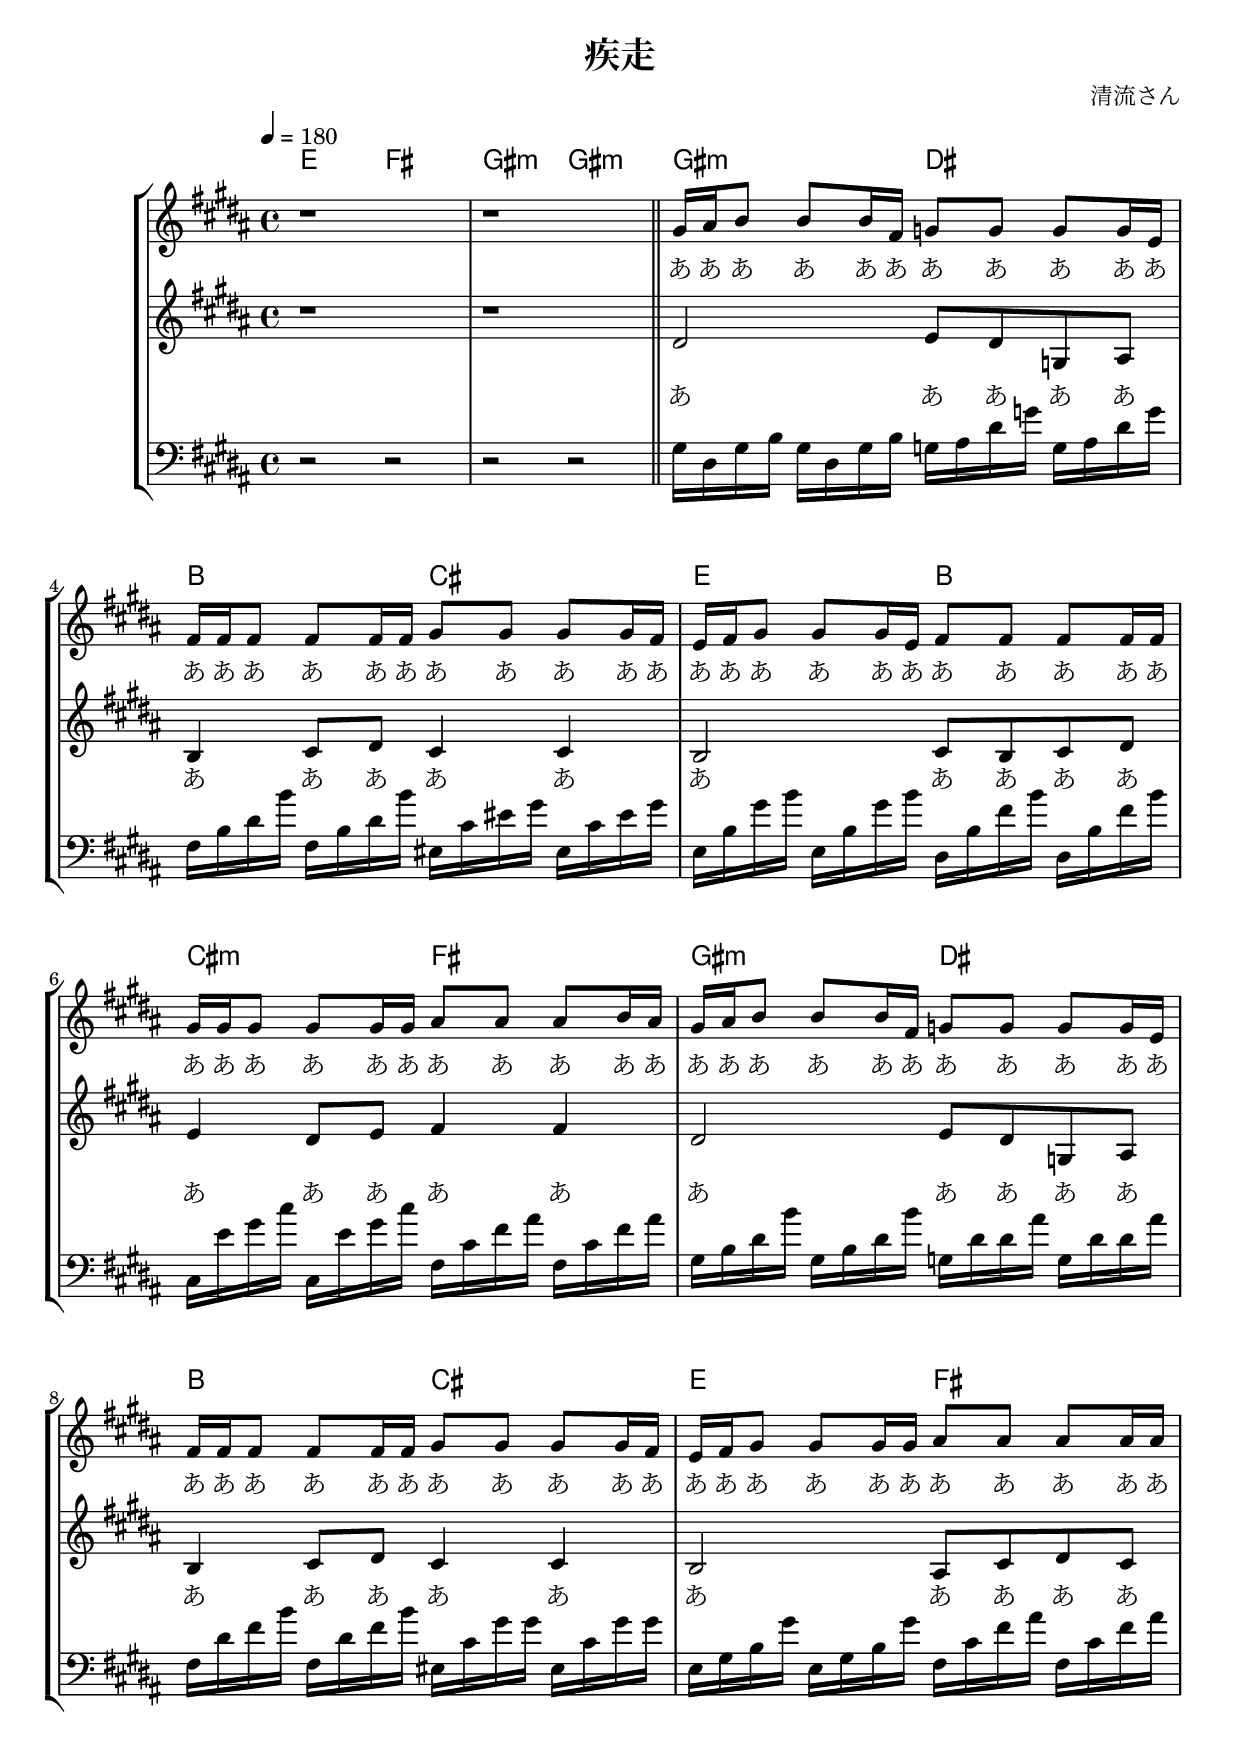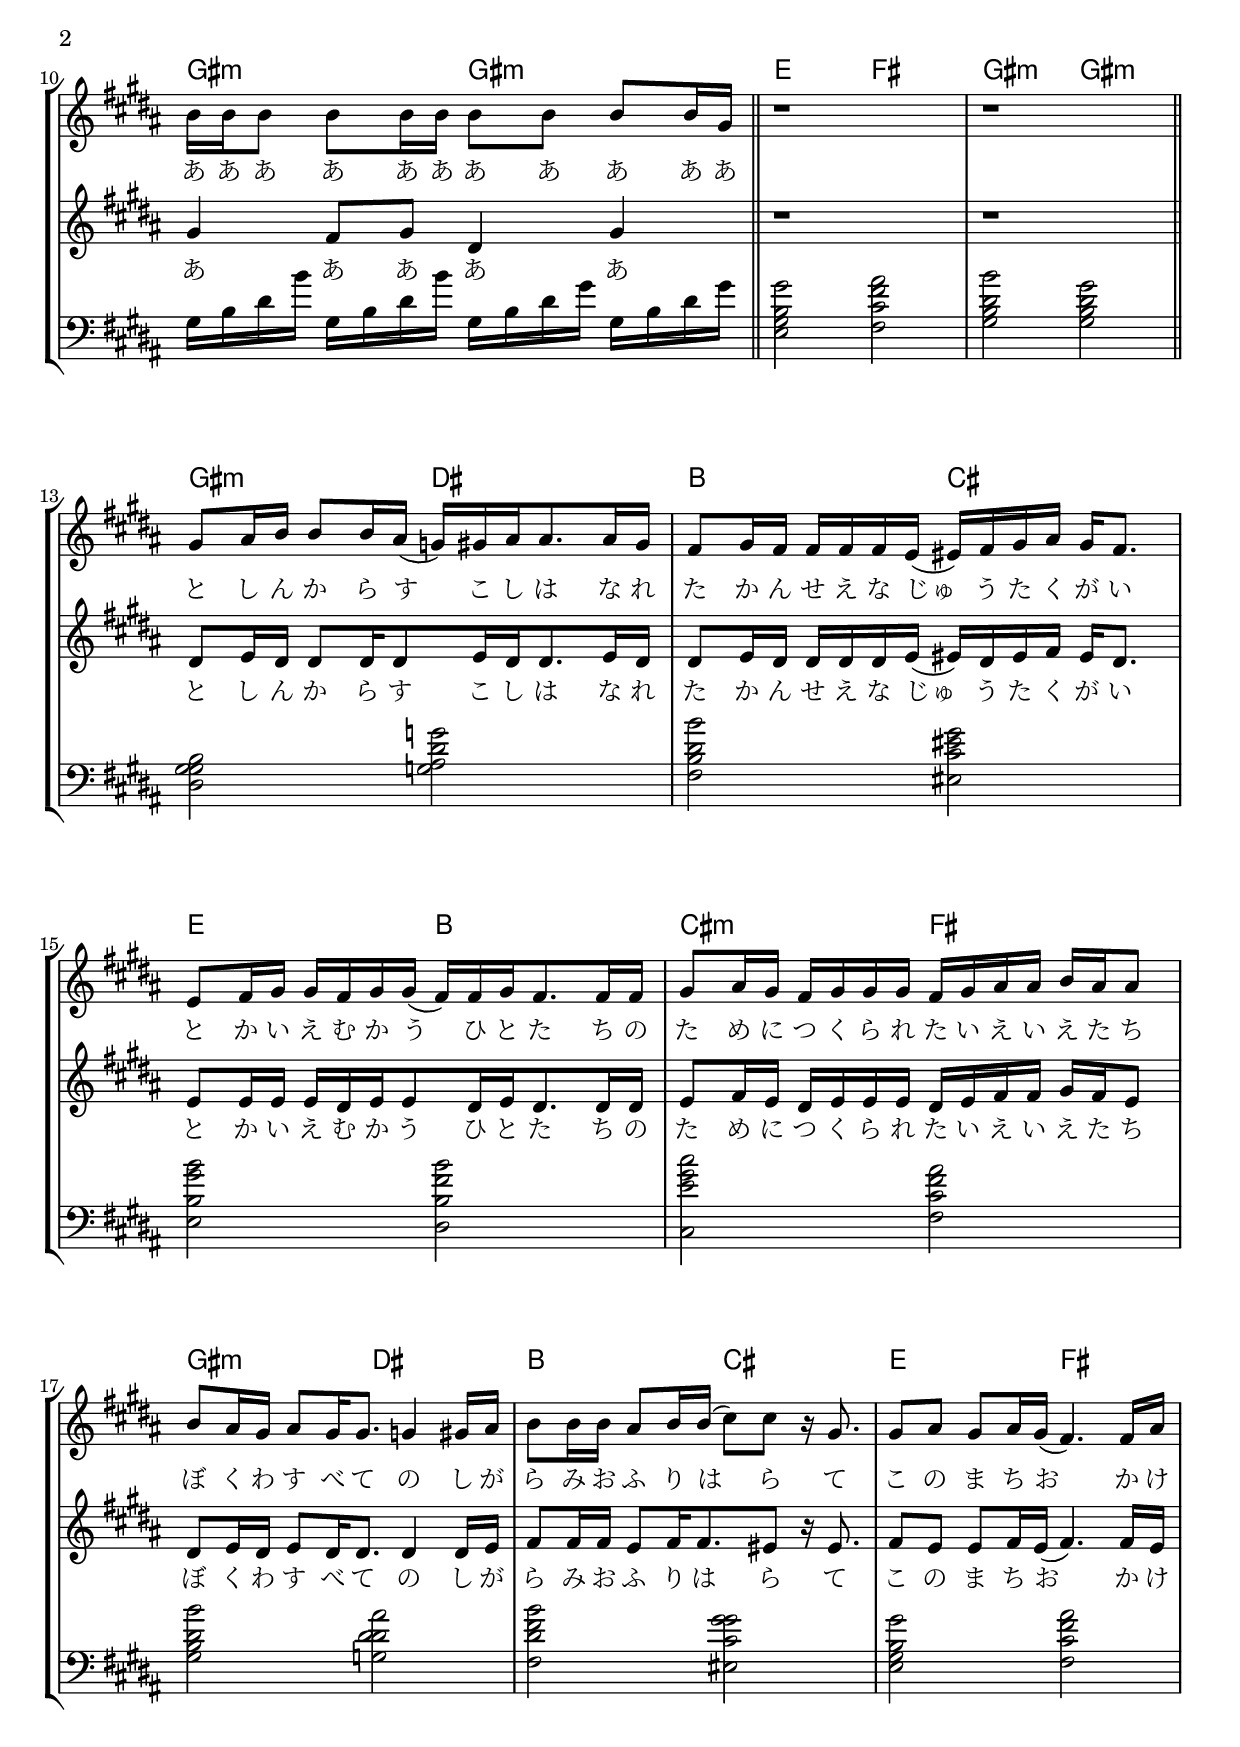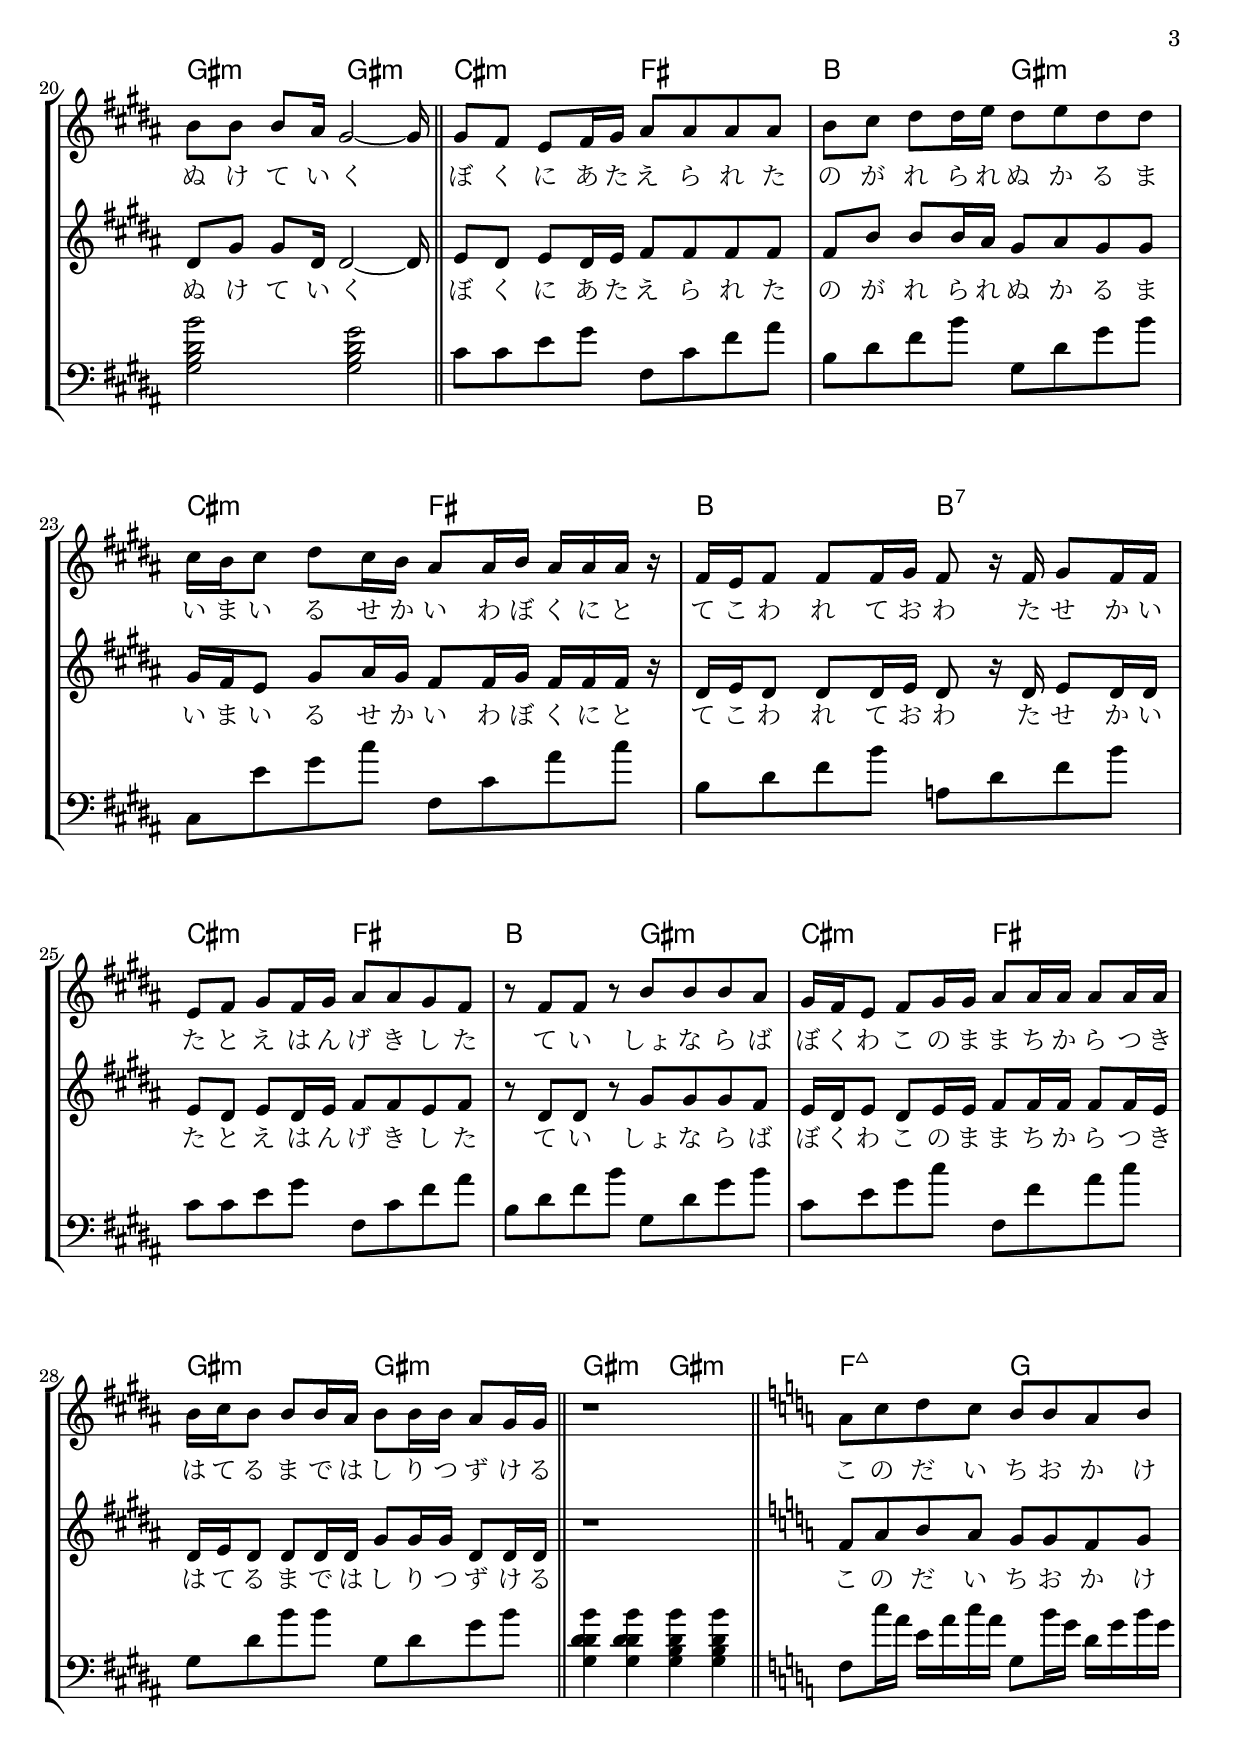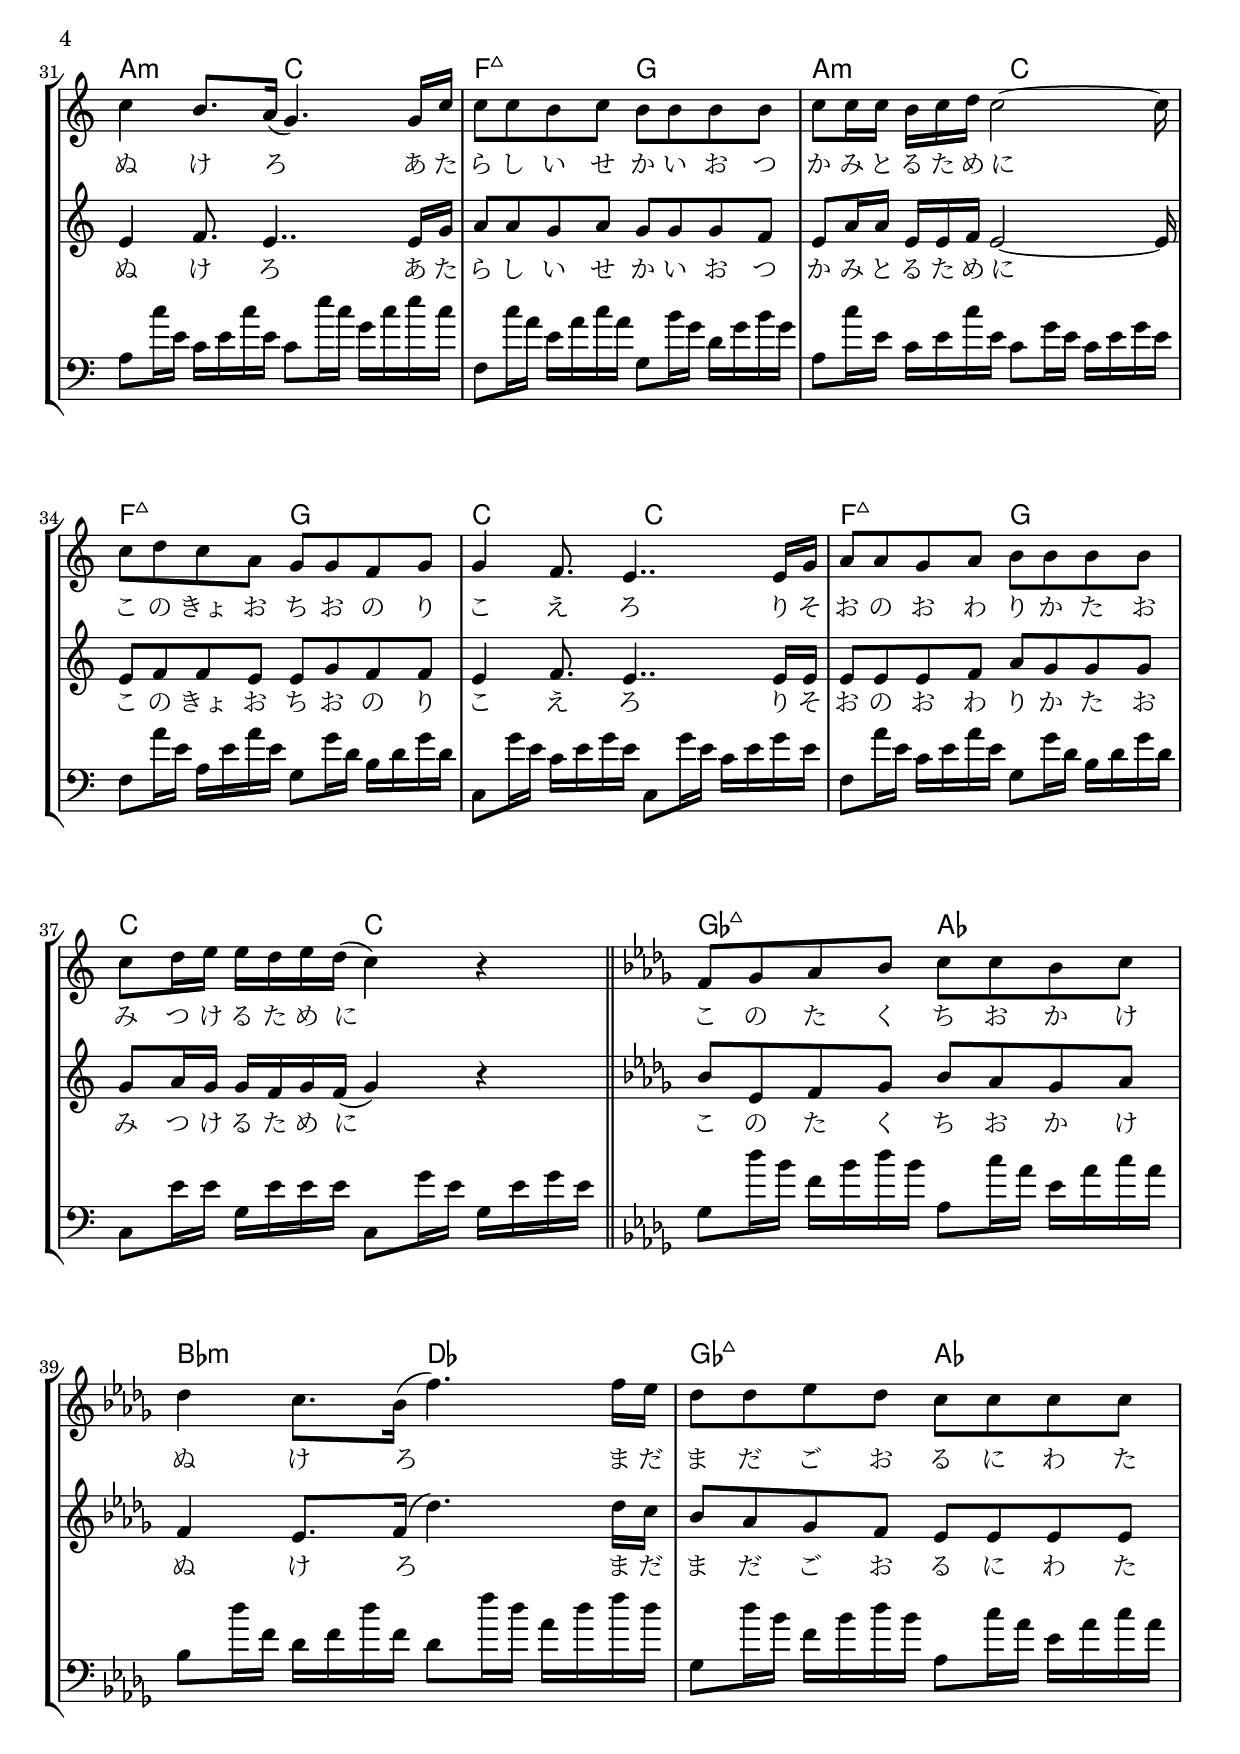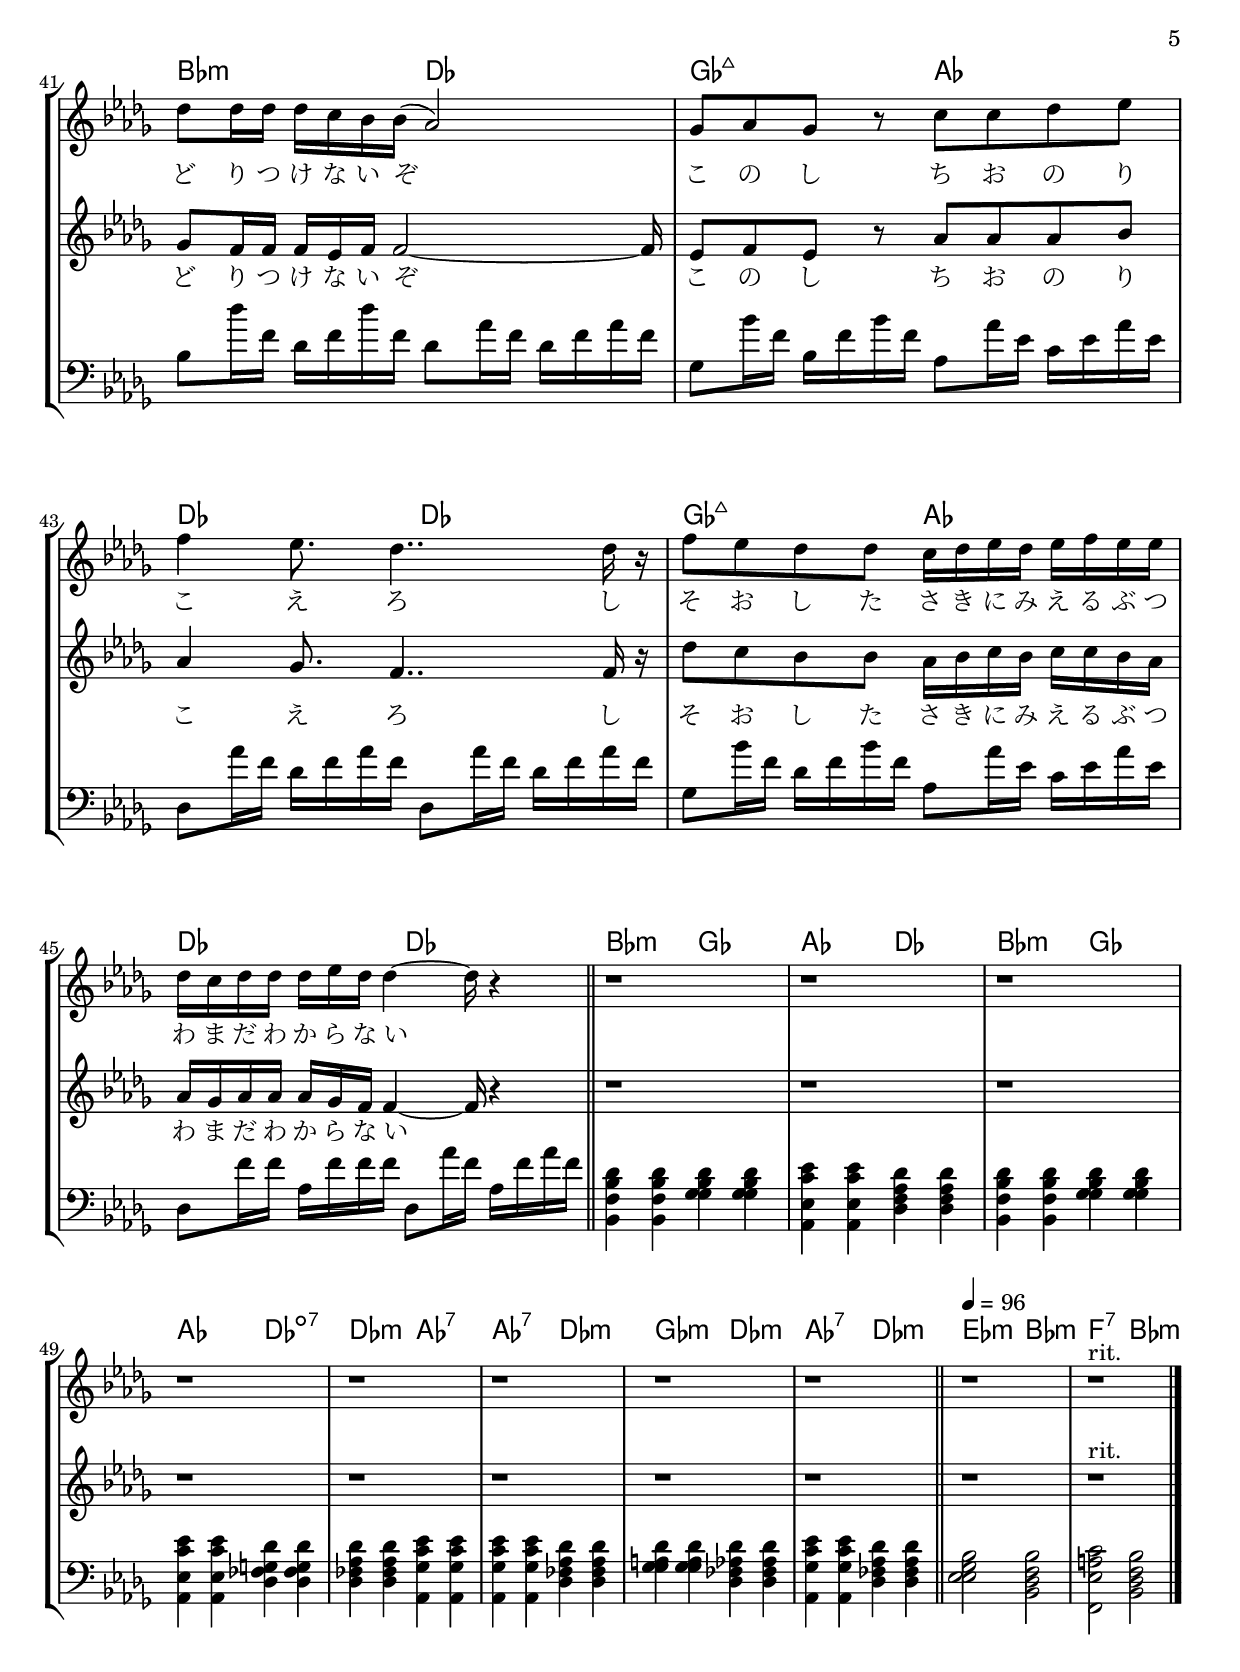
\version "2.12.1"

\header {
	title = \markup {疾走}
	composer = \markup \center-column {清流さん}
}

harmony = \chordmode {
	e2 fis gis:m gis:m 

	gis:m dis b cis e b cis:m fis gis:m dis b cis e fis gis:m gis:m 

	e fis gis:m gis:m 

	gis:m dis b cis e b cis:m fis gis:m dis b cis e fis gis:m gis:m 

	cis:m fis b gis:m cis:m fis b b:7 cis:m fis b gis:m cis:m fis gis:m gis:m 

	gis:m gis:m 

	f:maj7 g a:m c f:maj7 g a:m c f:maj7 g c c f:maj7 g c c 

	ges:maj7 as bes:m des ges:maj7 as bes:m des ges:maj7 as des des ges:maj7 as des des 

	bes:m ges as des bes:m ges as des:dim7 des:m as:7 as:7 des:m ges:m des:m as:7 des:m 

	es:m bes:m f:7 bes:m 
}

melody = {
	\key b \major
	\tempo 4 = 180
	r1 | r1   
	\set Staff.midiInstrument = #"Guitar harmonics"
	gis'16  ais'16  b'8  b'8  b'16  fis'16  g'8  g'8  g'8  g'16  e'16 
	fis'16  fis'16  fis'8  fis'8  fis'16  fis'16  gis'8  gis'8  gis'8  gis'16  fis'16 
	e'16  fis'16  gis'8  gis'8  gis'16  e'16  fis'8  fis'8  fis'8  fis'16  fis'16 
	gis'16  gis'16  gis'8  gis'8  gis'16  gis'16  ais'8  ais'8  ais'8  b'16  ais'16 
	gis'16  ais'16  b'8  b'8  b'16  fis'16  g'8  g'8  g'8  g'16  e'16 
	fis'16  fis'16  fis'8  fis'8  fis'16  fis'16  gis'8  gis'8  gis'8  gis'16  fis'16 
	e'16  fis'16  gis'8  gis'8  gis'16  gis'16  ais'8  ais'8  ais'8  ais'16  ais'16 
	b'16  b'16  b'8  b'8  b'16  b'16  b'8  b'8  b'8  b'16  gis'16
	r1 | r1   
	\set Staff.midiInstrument = #"mmi0.42"
	gis'8  ais'16  b'16  b'8  b'16  ais'16  (g'16)  gis'16  ais'16  ais'8.  ais'16  gis'16 
	fis'8  gis'16  fis'16  fis'16  fis'16  fis'16  e'16  (eis'16)  fis'16  gis'16  ais'16  gis'16  fis'8. 
	e'8  fis'16  gis'16  gis'16  fis'16  gis'16  gis'16  (fis'16)  fis'16  gis'16  fis'8.  fis'16  fis'16 
	gis'8  ais'16  gis'16  fis'16  gis'16  gis'16  gis'16  fis'16  gis'16  ais'16  ais'16  b'16  ais'16  ais'8 
	b'8  ais'16  gis'16  ais'8  gis'16  gis'8.  g'4  gis'16  ais'16 
	b'8  b'16  b'16  ais'8  b'16  b'16  (cis''8)  cis''8  r16  gis'8. 
	gis'8  ais'8  gis'8  ais'16  gis'16  (fis'4.)  fis'16  ais'16 
	b'8  b'8  b'8  ais'16  gis'2~gis'16
	\set Staff.midiInstrument = #"mmi0.42"
	gis'8  fis'8  e'8  fis'16  gis'16  ais'8  ais'8  ais'8  ais'8 
	b'8  cis''8  dis''8  dis''16  e''16  dis''8  e''8  dis''8  dis''8 
	cis''16  b'16  cis''8  dis''8  cis''16  b'16  ais'8  ais'16  b'16  ais'16  ais'16  ais'16  r16 
	fis'16  e'16  fis'8  fis'8  fis'16  gis'16  fis'8  r16  fis'16  gis'8  fis'16  fis'16 
	e'8  fis'8  gis'8  fis'16  gis'16  ais'8  ais'8  gis'8  fis'8 
	r8  fis'8  fis'8  r8  b'8  b'8  b'8  ais'8 
	gis'16  fis'16  e'8  fis'8  gis'16  gis'16  ais'8  ais'16  ais'16  ais'8  ais'16  ais'16 
	b'16  cis''16  b'8  b'8  b'16  ais'16  b'8  b'16  b'16  ais'8  gis'16  gis'16
	r1   
	\set Staff.midiInstrument = #"mmi0.42"
		\key c \major
 a'8  c''8  d''8  c''8  b'8  b'8  a'8  b'8 
	c''4  b'8.  a'16  (g'4.)  g'16  c''16 
	c''8  c''8  b'8  c''8  b'8  b'8  b'8  b'8 
	c''8  c''16  c''16  b'16  c''16  d''16  c''2~c''16 
	c''8  d''8  c''8  a'8  g'8  g'8  f'8  g'8 
	g'4  f'8.  e'4..  e'16  g'16 
	a'8  a'8  g'8  a'8  b'8  b'8  b'8  b'8 
	c''8  d''16  e''16  e''16  d''16  e''16  d''16  (c''4)  	r4 	\set Staff.midiInstrument = #"mmi0.42"
		\key des \major
 f'8  ges'8  as'8  bes'8  c''8  c''8  bes'8  c''8 
	des''4  c''8.  bes'16  (f''4.)  f''16  es''16 
	des''8  des''8  es''8  des''8  c''8  c''8  c''8  c''8 
	des''8  des''16  des''16  des''16  c''16  bes'16  bes'16  (as'2) 
	ges'8  as'8  ges'8  r8  c''8  c''8  des''8  es''8 
	f''4  es''8.  des''4..  des''16  r16 
	f''8  es''8  des''8  des''8  c''16  des''16  es''16  des''16  es''16  f''16  es''16  es''16 
	des''16  c''16  des''16  des''16  des''16  es''16  des''16  des''4~des''16  	r4 	r1 | r1 | r1 | r1 | r1 | r1 | r1 | r1   
	\tempo 4 = 96
	r1 | r1^"rit." \bar "|."
}

words = \lyricmode {
	
	あ  あ  あ  あ  あ  あ  あ  あ  あ  あ  あ  あ  あ  あ  あ  あ  あ  あ  あ  あ  あ  あ  あ  あ  あ  あ  あ  あ  あ  あ  あ  あ  あ  あ  あ  あ  あ  あ  あ  あ  あ  あ  あ  あ  あ  あ  あ  あ  あ  あ  あ  あ  あ  あ  あ  あ  あ  あ  あ  あ  あ  あ  あ  あ  あ  あ  あ  あ  あ  あ  あ  あ  あ  あ  あ  あ  あ  あ  あ  あ  あ  あ  あ  あ  あ  あ  あ  あ  
	
	と  し  ん  か  ら  す  こ  し  は  な  れ  た  か  ん  せ  え  な  じゅ  う  た  く  が  い  と  か  い  え  む  か  う  ひ  と  た  ち  の  た  め  に  つ  く  ら  れ  た  い  え  い  え  た  ち  ぼ  く  わ  す  べ  て  の  し  が  ら  み  お  ふ  り  は  ら  て  こ  の  ま  ち  お  か  け  ぬ  け  て  い  く  
	ぼ  く  に  あ  た  え  ら  れ  た  の  が  れ  ら  れ  ぬ  か  る  ま  い  ま  い  る  せ  か  い  わ  ぼ  く  に  と  て  こ  わ  れ  て  お  わ  た  せ  か  い  た  と  え  は  ん  げ  き  し  た  て  い  しょ  な  ら  ば  ぼ  く  わ  こ  の  ま  ま  ち  か  ら  つ  き  は  て  る  ま  で  は  し  り  つ  ず  け  る  
	
	こ  の  だ  い  ち  お  か  け  ぬ  け  ろ  あ  た  ら  し  い  せ  か  い  お  つ  か  み  と  る  た  め  に  こ  の  きょ  お  ち  お  の  り  こ  え  ろ  り  そ  お  の  お  わ  り  か  た  お  み  つ  け  る  た  め  に  
	こ  の  た  く  ち  お  か  け  ぬ  け  ろ  ま  だ  ま  だ  ご  お  る  に  わ  た  ど  り  つ  け  な  い  ぞ  こ  の  し  ち  お  の  り  こ  え  ろ  し  そ  お  し  た  さ  き  に  み  え  る  ぶ  つ  わ  ま  だ  わ  か  ら  な  い  
	
	
}

secondmelody = {
	\key b \major
	\tempo 4 = 180
	r1 | r1   
	\set Staff.midiInstrument = #"Orchestra Hit"
	dis'2  e'8  dis'8  g8  ais8 
	b4  cis'8  dis'8  cis'4  cis'4 
	b2  cis'8  b8  cis'8  dis'8 
	e'4  dis'8  e'8  fis'4  fis'4 
	dis'2  e'8  dis'8  g8  ais8 
	b4  cis'8  dis'8  cis'4  cis'4 
	b2  ais8  cis'8  dis'8  cis'8 
	gis'4  fis'8  gis'8  dis'4  gis'4
	r1 | r1   
	\set Staff.midiInstrument = #"mmi0.38"
	dis'8  e'16  dis'16  dis'8  dis'16  dis'8  e'16  dis'16  dis'8.  e'16  dis'16 
	dis'8  e'16  dis'16  dis'16  dis'16  dis'16  e'16  (eis'16)  dis'16  eis'16  fis'16  eis'16  dis'8. 
	e'8  e'16  e'16  e'16  dis'16  e'16  e'8  dis'16  e'16  dis'8.  dis'16  dis'16 
	e'8  fis'16  e'16  dis'16  e'16  e'16  e'16  dis'16  e'16  fis'16  fis'16  gis'16  fis'16  e'8 
	dis'8  e'16  dis'16  e'8  dis'16  dis'8.  dis'4  dis'16  e'16 
	fis'8  fis'16  fis'16  e'8  fis'16  fis'8.  eis'8  r16  eis'8. 
	fis'8  e'8  e'8  fis'16  e'16  (fis'4.)  fis'16  e'16 
	dis'8  gis'8  gis'8  dis'16  dis'2~dis'16
	\set Staff.midiInstrument = #"mmi0.38"
	e'8  dis'8  e'8  dis'16  e'16  fis'8  fis'8  fis'8  fis'8 
	fis'8  b'8  b'8  b'16  ais'16  gis'8  ais'8  gis'8  gis'8 
	gis'16  fis'16  e'8  gis'8  ais'16  gis'16  fis'8  fis'16  gis'16  fis'16  fis'16  fis'16  r16 
	dis'16  e'16  dis'8  dis'8  dis'16  e'16  dis'8  r16  dis'16  e'8  dis'16  dis'16 
	e'8  dis'8  e'8  dis'16  e'16  fis'8  fis'8  e'8  fis'8 
	r8  dis'8  dis'8  r8  gis'8  gis'8  gis'8  fis'8 
	e'16  dis'16  e'8  dis'8  e'16  e'16  fis'8  fis'16  fis'16  fis'8  fis'16  e'16 
	dis'16  e'16  dis'8  dis'8  dis'16  dis'16  gis'8  gis'16  gis'16  dis'8  dis'16  dis'16
	r1   
	\set Staff.midiInstrument = #"mmi0.38"
		\key c \major
 f'8  a'8  b'8  a'8  g'8  g'8  f'8  g'8 
	e'4  f'8.  e'4..  e'16  g'16 
	a'8  a'8  g'8  a'8  g'8  g'8  g'8  f'8 
	e'8  a'16  a'16  e'16  e'16  f'16  e'2~e'16 
	e'8  f'8  f'8  e'8  e'8  g'8  f'8  f'8 
	e'4  f'8.  e'4..  e'16  e'16 
	e'8  e'8  e'8  f'8  a'8  g'8  g'8  g'8 
	g'8  a'16  g'16  g'16  f'16  g'16  f'16  (g'4)  	r4 	\set Staff.midiInstrument = #"mmi0.38"
		\key des \major
 bes'8  es'8  f'8  ges'8  bes'8  as'8  ges'8  as'8 
	f'4  es'8.  f'16  (des''4.)  des''16  c''16 
	bes'8  as'8  ges'8  f'8  es'8  es'8  es'8  es'8 
	ges'8  f'16  f'16  f'16  es'16  f'16  f'2~f'16 
	es'8  f'8  es'8  r8  as'8  as'8  as'8  bes'8 
	as'4  ges'8.  f'4..  f'16  r16 
	des''8  c''8  bes'8  bes'8  as'16  bes'16  c''16  bes'16  c''16  c''16  bes'16  as'16 
	as'16  ges'16  as'16  as'16  as'16  ges'16  f'16  f'4~f'16  	r4 	r1 | r1 | r1 | r1 | r1 | r1 | r1 | r1   
	\tempo 4 = 96
	r1 | r1^"rit." \bar "|."
}

secondwords = \lyricmode {
	
	あ  あ  あ  あ  あ  あ  あ  あ  あ  あ  あ  あ  あ  あ  あ  あ  あ  あ  あ  あ  あ  あ  あ  あ  あ  あ  あ  あ  あ  あ  あ  あ  あ  あ  あ  あ  あ  あ  あ  あ  
	
	と  し  ん  か  ら  す  こ  し  は  な  れ  た  か  ん  せ  え  な  じゅ  う  た  く  が  い  と  か  い  え  む  か  う  ひ  と  た  ち  の  た  め  に  つ  く  ら  れ  た  い  え  い  え  た  ち  ぼ  く  わ  す  べ  て  の  し  が  ら  み  お  ふ  り  は  ら  て  こ  の  ま  ち  お  か  け  ぬ  け  て  い  く  
	ぼ  く  に  あ  た  え  ら  れ  た  の  が  れ  ら  れ  ぬ  か  る  ま  い  ま  い  る  せ  か  い  わ  ぼ  く  に  と  て  こ  わ  れ  て  お  わ  た  せ  か  い  た  と  え  は  ん  げ  き  し  た  て  い  しょ  な  ら  ば  ぼ  く  わ  こ  の  ま  ま  ち  か  ら  つ  き  は  て  る  ま  で  は  し  り  つ  ず  け  る  
	
	こ  の  だ  い  ち  お  か  け  ぬ  け  ろ  あ  た  ら  し  い  せ  か  い  お  つ  か  み  と  る  た  め  に  こ  の  きょ  お  ち  お  の  り  こ  え  ろ  り  そ  お  の  お  わ  り  か  た  お  み  つ  け  る  た  め  に  
	こ  の  た  く  ち  お  か  け  ぬ  け  ろ  ま  だ  ま  だ  ご  お  る  に  わ  た  ど  り  つ  け  な  い  ぞ  こ  の  し  ち  お  の  り  こ  え  ろ  し  そ  お  し  た  さ  き  に  み  え  る  ぶ  つ  わ  ま  だ  わ  か  ら  な  い  
	
	
}

tempochange = {
	\tempo 4 = 180
	r1 | r1 \bar "||"
	\tempo 4 = 180
	r1 | r1 | r1 | r1 | r1 | r1 | r1 | r1 \bar "||"
	\tempo 4 = 180
	r1 | r1 \bar "||"
	\tempo 4 = 180
	r1 | r1 | r1 | r1 | r1 | r1 | r1 | r1 \bar "||"
	\tempo 4 = 180
	r1 | r1 | r1 | r1 | r1 | r1 | r1 | r1 \bar "||"
	\tempo 4 = 180
	r1 \bar "||"
	\tempo 4 = 180
	r1 | r1 | r1 | r1 | r1 | r1 | r1 | r1 \bar "||"
	\tempo 4 = 180
	r1 | r1 | r1 | r1 | r1 | r1 | r1 | r1 \bar "||"
	\tempo 4 = 180
	r1 | r1 | r1 | r1 | r1 | r1 | r1 | r1 \bar "||"
	\tempo 4 = 96
	r1 | \tempo 4 = 72 r2 \tempo 4 = 64 r2 \bar "|."
}

mainacc = {
	\clef bass
	\set Staff.midiInstrument = #"Acoustic grand"
	\key b \major
	\tempo 4 = 180
	r2
	r2
	r2
	r2
	\bar "||"

	\set Staff.midiInstrument = #"Synth Bass 2"
	gis16 dis gis b gis dis gis b
	g16 ais dis' g' g ais dis' g'
	fis16 b dis' b' fis b dis' b'
	eis16 cis' eis' gis' eis cis' eis' gis'
	e16 b gis' b' e b gis' b'
	dis16 b fis' b' dis b fis' b'
	cis16 e' gis' cis'' cis e' gis' cis''
	fis16 cis' fis' ais' fis cis' fis' ais'
	gis16 b dis' b' gis b dis' b'
	g16 dis' dis' ais' g dis' dis' ais'
	fis16 dis' fis' b' fis dis' fis' b'
	eis16 cis' gis' gis' eis cis' gis' gis'
	e16 gis b gis' e gis b gis'
	fis16 cis' fis' ais' fis cis' fis' ais'
	gis16 b dis' b' gis b dis' b'
	gis16 b dis' gis' gis b dis' gis'
	\bar "||"

	\set Staff.midiInstrument = #"Synth Bass 2"
	<e gis b gis'>2
	<fis cis' fis' ais'>2
	<gis b dis' b'>2
	<gis b dis' gis'>2
	\bar "||"

	\set Staff.midiInstrument = #"Synth Bass 2"
	<gis dis gis b>2
	<g ais dis' g'>2
	<fis b dis' b'>2
	<eis cis' eis' gis'>2
	<e b gis' b'>2
	<dis b fis' b'>2
	<cis e' gis' cis''>2
	<fis cis' fis' ais'>2
	<gis b dis' b'>2
	<g dis' dis' ais'>2
	<fis dis' fis' b'>2
	<eis cis' gis' gis'>2
	<e gis b gis'>2
	<fis cis' fis' ais'>2
	<gis b dis' b'>2
	<gis b dis' gis'>2
	\bar "||"

	\set Staff.midiInstrument = #"Electric Guitar (clean)"
	cis'8 cis'8 e'8 gis'8
	fis8 cis'8 fis'8 ais'8
	b8 dis'8 fis'8 b'8
	gis8 dis'8 gis'8 b'8
	cis8 e'8 gis'8 cis''8
	fis8 cis'8 ais'8 cis''8
	b8 dis'8 fis'8 b'8
	a8 dis'8 fis'8 b'8
	cis'8 cis'8 e'8 gis'8
	fis8 cis'8 fis'8 ais'8
	b8 dis'8 fis'8 b'8
	gis8 dis'8 gis'8 b'8
	cis'8 e'8 gis'8 cis''8
	fis8 fis'8 ais'8 cis''8
	gis8 dis'8 b'8 b'8
	gis8 dis'8 gis'8 b'8
	\bar "||"

	\set Staff.midiInstrument = #"Orchestra Hit"
	<gis dis' dis' b'>4 <gis dis' dis' b'>4
	<gis b dis' b'>4 <gis b dis' b'>4
	\bar "||"

	\set Staff.midiInstrument = #"Overdriven Guitar"
	\key c \major
	f8 c''16 a'16   e'16 a'16 c''16 a'16
	g8 b'16 g'16   d'16 g'16 b'16 g'16
	a8 c''16 e'16   c'16 e'16 c''16 e'16
	c'8 e''16 c''16   g'16 c''16 e''16 c''16
	f8 c''16 a'16   e'16 a'16 c''16 a'16
	g8 b'16 g'16   d'16 g'16 b'16 g'16
	a8 c''16 e'16   c'16 e'16 c''16 e'16
	c'8 g'16 e'16   c'16 e'16 g'16 e'16
	f8 a'16 e'16   a16 e'16 a'16 e'16
	g8 g'16 d'16   b16 d'16 g'16 d'16
	c8 g'16 e'16   c'16 e'16 g'16 e'16
	c8 g'16 e'16   c'16 e'16 g'16 e'16
	f8 a'16 e'16   c'16 e'16 a'16 e'16
	g8 g'16 d'16   b16 d'16 g'16 d'16
	c8 e'16 e'16   g16 e'16 e'16 e'16
	c8 g'16 e'16   g16 e'16 g'16 e'16
	\bar "||"

	\set Staff.midiInstrument = #"Guitar harmonics"
	\key des \major
	ges8 des''16 bes'16   f'16 bes'16 des''16 bes'16
	as8 c''16 as'16   es'16 as'16 c''16 as'16
	bes8 des''16 f'16   des'16 f'16 des''16 f'16
	des'8 f''16 des''16   as'16 des''16 f''16 des''16
	ges8 des''16 bes'16   f'16 bes'16 des''16 bes'16
	as8 c''16 as'16   es'16 as'16 c''16 as'16
	bes8 des''16 f'16   des'16 f'16 des''16 f'16
	des'8 as'16 f'16   des'16 f'16 as'16 f'16
	ges8 bes'16 f'16   bes16 f'16 bes'16 f'16
	as8 as'16 es'16   c'16 es'16 as'16 es'16
	des8 as'16 f'16   des'16 f'16 as'16 f'16
	des8 as'16 f'16   des'16 f'16 as'16 f'16
	ges8 bes'16 f'16   des'16 f'16 bes'16 f'16
	as8 as'16 es'16   c'16 es'16 as'16 es'16
	des8 f'16 f'16   as16 f'16 f'16 f'16
	des8 as'16 f'16   as16 f'16 as'16 f'16
	\bar "||"

	\set Staff.midiInstrument = #"String Ensemble 1"
	<bes, f bes des'>4 <bes, f bes des'>4
	<ges ges bes des'>4 <ges ges bes des'>4
	<as, es c' es'>4 <as, es c' es'>4
	<des f as des'>4 <des f as des'>4
	<bes, f bes des'>4 <bes, f bes des'>4
	<ges ges bes des'>4 <ges ges bes des'>4
	<as, es c' es'>4 <as, es c' es'>4
	<des fes g des'>4 <des fes g des'>4
	<des fes as des'>4 <des fes as des'>4
	<as, ges c' es'>4 <as, ges c' es'>4
	<as, ges c' es'>4 <as, ges c' es'>4
	<des fes as des'>4 <des fes as des'>4
	<ges ges a des'>4 <ges ges a des'>4
	<des fes as des'>4 <des fes as des'>4
	<as, ges c' es'>4 <as, ges c' es'>4
	<des fes as des'>4 <des fes as des'>4
	\bar "||"

	\set Staff.midiInstrument = #"String Ensemble 1"
	\tempo 4 = 96
	<es es ges bes>2
	<bes, des f bes>2
	<f, es a c'>2
	<bes, des f bes>2
	\bar "|."
}

subacc = {
	\clef bass
	\set Staff.midiInstrument = #"Acoustic grand"
	\key b \major
	\tempo 4 = 180
	r2
	r2
	r2
	r2
	\bar "||"

	\set Staff.midiInstrument = #"Lead 3 (calliope)"
	gis16 <dis gis b>16 gis8 <dis gis b>8 gis8
	g16 <ais dis' g'>16 g8 <ais dis' g'>8 g8
	fis16 <b dis' b'>16 fis8 <b dis' b'>8 fis8
	eis16 <cis' eis' gis'>16 eis8 <cis' eis' gis'>8 eis8
	e16 <b gis' b'>16 e8 <b gis' b'>8 e8
	dis16 <b fis' b'>16 dis8 <b fis' b'>8 dis8
	cis16 <e' gis' cis''>16 cis8 <e' gis' cis''>8 cis8
	fis16 <cis' fis' ais'>16 fis8 <cis' fis' ais'>8 fis8
	gis16 <b dis' b'>16 gis8 <b dis' b'>8 gis8
	g16 <dis' dis' ais'>16 g8 <dis' dis' ais'>8 g8
	fis16 <dis' fis' b'>16 fis8 <dis' fis' b'>8 fis8
	eis16 <cis' gis' gis'>16 eis8 <cis' gis' gis'>8 eis8
	e16 <gis b gis'>16 e8 <gis b gis'>8 e8
	fis16 <cis' fis' ais'>16 fis8 <cis' fis' ais'>8 fis8
	gis16 <b dis' b'>16 gis8 <b dis' b'>8 gis8
	gis16 <b dis' gis'>16 gis8 <b dis' gis'>8 gis8
	\bar "||"

	\set Staff.midiInstrument = #"Lead 3 (calliope)"
	<e gis b gis'>4 <e gis b gis'>4
	<fis cis' fis' ais'>4 <fis cis' fis' ais'>4
	<gis b dis' b'>4 <gis b dis' b'>4
	<gis b dis' gis'>4 <gis b dis' gis'>4
	\bar "||"

	\set Staff.midiInstrument = #"Lead 3 (calliope)"
	<gis dis gis b>4 <gis dis gis b>4
	<g ais dis' g'>4 <g ais dis' g'>4
	<fis b dis' b'>4 <fis b dis' b'>4
	<eis cis' eis' gis'>4 <eis cis' eis' gis'>4
	<e b gis' b'>4 <e b gis' b'>4
	<dis b fis' b'>4 <dis b fis' b'>4
	<cis e' gis' cis''>4 <cis e' gis' cis''>4
	<fis cis' fis' ais'>4 <fis cis' fis' ais'>4
	<gis b dis' b'>4 <gis b dis' b'>4
	<g dis' dis' ais'>4 <g dis' dis' ais'>4
	<fis dis' fis' b'>4 <fis dis' fis' b'>4
	<eis cis' gis' gis'>4 <eis cis' gis' gis'>4
	<e gis b gis'>4 <e gis b gis'>4
	<fis cis' fis' ais'>4 <fis cis' fis' ais'>4
	<gis b dis' b'>4 <gis b dis' b'>4
	<gis b dis' gis'>4 <gis b dis' gis'>4
	\bar "||"

	\set Staff.midiInstrument = #"Lead 3 (calliope)"
	cis'16 cis' e' gis' gis' e' cis' cis'
	fis16 cis' fis' ais' ais' fis' cis' fis
	b16 dis' fis' b' b' fis' dis' b
	gis16 dis' gis' b' b' gis' dis' gis
	cis16 e' gis' cis'' cis'' gis' e' cis
	fis16 cis' ais' cis'' cis'' ais' cis' fis
	b16 dis' fis' b' b' fis' dis' b
	a16 dis' fis' b' b' fis' dis' a
	cis'16 cis' e' gis' gis' e' cis' cis'
	fis16 cis' fis' ais' ais' fis' cis' fis
	b16 dis' fis' b' b' fis' dis' b
	gis16 dis' gis' b' b' gis' dis' gis
	cis'16 e' gis' cis'' cis'' gis' e' cis'
	fis16 fis' ais' cis'' cis'' ais' fis' fis
	gis16 dis' b' b' b' b' dis' gis
	gis16 dis' gis' b' b' gis' dis' gis
	\bar "||"

	\set Staff.midiInstrument = #"Lead 3 (calliope)"
	<gis dis' dis' b'>4 <gis dis' dis' b'>4
	<gis b dis' b'>4 <gis b dis' b'>4
	\bar "||"

	\set Staff.midiInstrument = #"Lead 3 (calliope)"
	\key c \major
	f16 <e' a' c''>16 f8 <e' a' c''>8 f8
	g16 <d' g' b'>16 g8 <d' g' b'>8 g8
	a16 <c' e' c''>16 a8 <c' e' c''>8 a8
	c'16 <g' c'' e''>16 c'8 <g' c'' e''>8 c'8
	f16 <e' a' c''>16 f8 <e' a' c''>8 f8
	g16 <d' g' b'>16 g8 <d' g' b'>8 g8
	a16 <c' e' c''>16 a8 <c' e' c''>8 a8
	c'16 <c' e' g'>16 c'8 <c' e' g'>8 c'8
	f16 <a e' a'>16 f8 <a e' a'>8 f8
	g16 <b d' g'>16 g8 <b d' g'>8 g8
	c16 <c' e' g'>16 c8 <c' e' g'>8 c8
	c16 <c' e' g'>16 c8 <c' e' g'>8 c8
	f16 <c' e' a'>16 f8 <c' e' a'>8 f8
	g16 <b d' g'>16 g8 <b d' g'>8 g8
	c16 <g e' e'>16 c8 <g e' e'>8 c8
	c16 <g e' g'>16 c8 <g e' g'>8 c8
	\bar "||"

	\set Staff.midiInstrument = #"Lead 3 (calliope)"
	\key des \major
	ges16 <f' bes' des''>16 ges8 <f' bes' des''>8 ges8
	as16 <es' as' c''>16 as8 <es' as' c''>8 as8
	bes16 <des' f' des''>16 bes8 <des' f' des''>8 bes8
	des'16 <as' des'' f''>16 des'8 <as' des'' f''>8 des'8
	ges16 <f' bes' des''>16 ges8 <f' bes' des''>8 ges8
	as16 <es' as' c''>16 as8 <es' as' c''>8 as8
	bes16 <des' f' des''>16 bes8 <des' f' des''>8 bes8
	des'16 <des' f' as'>16 des'8 <des' f' as'>8 des'8
	ges16 <bes f' bes'>16 ges8 <bes f' bes'>8 ges8
	as16 <c' es' as'>16 as8 <c' es' as'>8 as8
	des16 <des' f' as'>16 des8 <des' f' as'>8 des8
	des16 <des' f' as'>16 des8 <des' f' as'>8 des8
	ges16 <des' f' bes'>16 ges8 <des' f' bes'>8 ges8
	as16 <c' es' as'>16 as8 <c' es' as'>8 as8
	des16 <as f' f'>16 des8 <as f' f'>8 des8
	des16 <as f' as'>16 des8 <as f' as'>8 des8
	\bar "||"

	\set Staff.midiInstrument = #"Lead 3 (calliope)"
	bes,16 <f bes des'>16 bes,8 <f bes des'>8 bes,8
	ges16 <ges bes des'>16 ges8 <ges bes des'>8 ges8
	as,16 <es c' es'>16 as,8 <es c' es'>8 as,8
	des16 <f as des'>16 des8 <f as des'>8 des8
	bes,16 <f bes des'>16 bes,8 <f bes des'>8 bes,8
	ges16 <ges bes des'>16 ges8 <ges bes des'>8 ges8
	as,16 <es c' es'>16 as,8 <es c' es'>8 as,8
	des16 <fes g des'>16 des8 <fes g des'>8 des8
	des16 <fes as des'>16 des8 <fes as des'>8 des8
	as,16 <ges c' es'>16 as,8 <ges c' es'>8 as,8
	as,16 <ges c' es'>16 as,8 <ges c' es'>8 as,8
	des16 <fes as des'>16 des8 <fes as des'>8 des8
	ges16 <ges a des'>16 ges8 <ges a des'>8 ges8
	des16 <fes as des'>16 des8 <fes as des'>8 des8
	as,16 <ges c' es'>16 as,8 <ges c' es'>8 as,8
	des16 <fes as des'>16 des8 <fes as des'>8 des8
	\bar "||"

	\set Staff.midiInstrument = #"Pad 2 (warm)"
	\tempo 4 = 96
	<es es ges bes>2
	<bes, des f bes>2
	<f, es a c'>2
	<bes, des f bes>2
	\bar "|."
}

percA = {
	\drummode {
	r1  |hh4 hh4 hh2  \bar "||"
	r1  |hh4 hh4 hh4 hh4  |r1  |hh4 hh4 hh4 hh4  |r1  |hh4 hh4 hh4 hh4  |r1  |hh4 hh4 hh2  \bar "||"
	r1  |hh4 hh4 hh2  \bar "||"
	r1  |hh4 hh4 hh4 hh4  |r1  |hh4 hh4 hh4 hh4  |r1  |hh4 hh4 hh4 hh4  |r1  |hh4 hh4 hh2  \bar "||"
	r4 sn2 sn8. sn16  |r4 sn2 sn8. sn16  |r4 sn2 sn8. sn16  |r4 sn2 sn8. sn16  |r4 sn2 sn8. sn16  |r4 sn2 sn8. sn16  |r4 sn2 sn8. sn16  |r8 sn8 sn4 sn8 sn8 sn16 sn8 sn16  \bar "||"
	r8 hh4 hh4 hh4 hh8  \bar "||"
	r4 sn2 sn8. sn16  |r4 sn2 sn8. sn16  |r4 sn2 sn8. sn16  |r4 sn2 sn8. sn16  |r4 sn2 sn8. sn16  |r4 sn2 sn8. sn16  |r4 sn2 sn8. sn16  |r8 sn8 sn4 sn8 sn8 sn16 sn8 sn16  \bar "||"
	r4 sn2 sn8. sn16  |r4 sn2 sn8. sn16  |r4 sn2 sn8. sn16  |r4 sn2 sn8. sn16  |r4 sn2 sn8. sn16  |r4 sn2 sn8. sn16  |r4 sn2 sn8. sn16  |r8 sn8 sn4 sn8 sn8 sn16 sn8 sn16  \bar "||"
	r4 sn2 sn8. sn16  |r4 sn2 sn8. sn16  |r4 sn2 sn8. sn16  |r4 sn2 sn8. sn16  |r4 sn2 sn8. sn16  |r4 sn2 sn8. sn16  |r4 sn2 sn8. sn16  |r8 sn8 sn4 sn8 sn8 sn16 sn8 sn16  \bar "||"
	r1 |r1 \bar "|."
	}
}

percB = {
	\drummode {
	sn4 sn4 sn4 sn4  |r4 sn4 r16 sn16 sn16 sn16 sn16 sn16 sn16 sn16  \bar "||"
	sn4 sn4 sn4 sn4  |r4 sn2 sn8. sn16  |sn4 sn4 sn4 sn4  |r4 sn2 sn8. sn16  |sn4 sn4 sn4 sn4  |r4 sn2 sn8. sn16  |sn4 sn4 sn4 sn4  |r4 sn4 r16 sn16 sn16 sn16 sn16 sn16 sn16 sn16  \bar "||"
	sn4 sn4 sn4 sn4  |r4 sn4 r16 sn16 sn16 sn16 sn16 sn16 sn16 sn16  \bar "||"
	sn4 sn4 sn4 sn4  |r4 sn2 sn8. sn16  |sn4 sn4 sn4 sn4  |r4 sn2 sn8. sn16  |sn4 sn4 sn4 sn4  |r4 sn2 sn8. sn16  |sn4 sn4 sn4 sn4  |r4 sn4 r16 sn16 sn16 sn16 sn16 sn16 sn16 sn16  \bar "||"
	r4. r16 tommh8 tommh4. r16  |r1  |r4. r16 tommh8 tommh4. r16  |r1  |r4. r16 tommh8 tommh4. r16  |r1  |r4. r16 tommh8 tommh4. r16  |r1  \bar "||"
	r8 sn4 sn4 sn4 sn8  \bar "||"
	r4. r16 tommh8 tommh4. r16  |r1  |r4. r16 tommh8 tommh4. r16  |r1  |r4. r16 tommh8 tommh4. r16  |r1  |r4. r16 tommh8 tommh4. r16  |r1  \bar "||"
	r4. r16 tommh8 tommh4. r16  |r1  |r4. r16 tommh8 tommh4. r16  |r1  |r4. r16 tommh8 tommh4. r16  |r1  |r4. r16 tommh8 tommh4. r16  |r1  \bar "||"
	r4. r16 tommh8 tommh4. r16  |r1  |r4. r16 tommh8 tommh4. r16  |r1  |r4. r16 tommh8 tommh4. r16  |r1  |r4. r16 tommh8 tommh4. r16  |r1  \bar "||"
	r1 |r1 \bar "|."
	}
}

percC = {
	\drummode {
	bd16 bd16 bd16 bd16 bd16 bd16 bd16 bd16 bd16 bd16 bd16 bd16 bd16 bd16 bd16 bd16  |bd8 bd8 bd8 bd8 bd8 bd8 bd8 bd8  \bar "||"
	bd16 bd16 bd16 bd16 bd16 bd16 bd16 bd16 bd16 bd16 bd16 bd16 bd16 bd16 bd16 bd16  |bd8 bd8 bd8 bd8 bd8 bd8 bd8 bd8  |bd16 bd16 bd16 bd16 bd16 bd16 bd16 bd16 bd16 bd16 bd16 bd16 bd16 bd16 bd16 bd16  |bd8 bd8 bd8 bd8 bd8 bd8 bd8 bd8  |bd16 bd16 bd16 bd16 bd16 bd16 bd16 bd16 bd16 bd16 bd16 bd16 bd16 bd16 bd16 bd16  |bd8 bd8 bd8 bd8 bd8 bd8 bd8 bd8  |bd16 bd16 bd16 bd16 bd16 bd16 bd16 bd16 bd16 bd16 bd16 bd16 bd16 bd16 bd16 bd16  |bd8 bd8 bd8 bd8 bd8 bd8 bd8 bd8  \bar "||"
	bd16 bd16 bd16 bd16 bd16 bd16 bd16 bd16 bd16 bd16 bd16 bd16 bd16 bd16 bd16 bd16  |bd8 bd8 bd8 bd8 bd8 bd8 bd8 bd8  \bar "||"
	bd16 bd16 bd16 bd16 bd16 bd16 bd16 bd16 bd16 bd16 bd16 bd16 bd16 bd16 bd16 bd16  |bd8 bd8 bd8 bd8 bd8 bd8 bd8 bd8  |bd16 bd16 bd16 bd16 bd16 bd16 bd16 bd16 bd16 bd16 bd16 bd16 bd16 bd16 bd16 bd16  |bd8 bd8 bd8 bd8 bd8 bd8 bd8 bd8  |bd16 bd16 bd16 bd16 bd16 bd16 bd16 bd16 bd16 bd16 bd16 bd16 bd16 bd16 bd16 bd16  |bd8 bd8 bd8 bd8 bd8 bd8 bd8 bd8  |bd16 bd16 bd16 bd16 bd16 bd16 bd16 bd16 bd16 bd16 bd16 bd16 bd16 bd16 bd16 bd16  |bd8 bd8 bd8 bd8 bd8 bd8 bd8 bd8  \bar "||"
	r8 toml8 toml8 toml8 toml8 toml8 toml8 toml8  |toml8 toml8 toml8 toml8 toml8 toml8 toml8 toml8  |toml8 toml8 toml8 toml8 toml8 toml8 toml8 toml8  |toml8 toml8 toml8 toml8 toml8 toml8 toml8 toml8  |r8 toml8 toml8 toml8 toml8 toml8 toml8 toml8  |toml8 toml8 toml8 toml8 toml8 toml8 toml8 toml8  |toml8 toml8 toml8 toml8 toml8 toml8 toml8 toml8  |toml8 toml8 toml8 toml8 toml8 toml8 toml8 toml8  \bar "||"
	bd16 bd4. r16 bd16 bd8. bd4  \bar "||"
	r8 toml8 toml8 toml8 toml8 toml8 toml8 toml8  |toml8 toml8 toml8 toml8 toml8 toml8 toml8 toml8  |toml8 toml8 toml8 toml8 toml8 toml8 toml8 toml8  |toml8 toml8 toml8 toml8 toml8 toml8 toml8 toml8  |r8 toml8 toml8 toml8 toml8 toml8 toml8 toml8  |toml8 toml8 toml8 toml8 toml8 toml8 toml8 toml8  |toml8 toml8 toml8 toml8 toml8 toml8 toml8 toml8  |toml8 toml8 toml8 toml8 toml8 toml8 toml8 toml8  \bar "||"
	r8 toml8 toml8 toml8 toml8 toml8 toml8 toml8  |toml8 toml8 toml8 toml8 toml8 toml8 toml8 toml8  |toml8 toml8 toml8 toml8 toml8 toml8 toml8 toml8  |toml8 toml8 toml8 toml8 toml8 toml8 toml8 toml8  |r8 toml8 toml8 toml8 toml8 toml8 toml8 toml8  |toml8 toml8 toml8 toml8 toml8 toml8 toml8 toml8  |toml8 toml8 toml8 toml8 toml8 toml8 toml8 toml8  |toml8 toml8 toml8 toml8 toml8 toml8 toml8 toml8  \bar "||"
	r8 toml8 toml8 toml8 toml8 toml8 toml8 toml8  |toml8 toml8 toml8 toml8 toml8 toml8 toml8 toml8  |toml8 toml8 toml8 toml8 toml8 toml8 toml8 toml8  |toml8 toml8 toml8 toml8 toml8 toml8 toml8 toml8  |r8 toml8 toml8 toml8 toml8 toml8 toml8 toml8  |toml8 toml8 toml8 toml8 toml8 toml8 toml8 toml8  |toml8 toml8 toml8 toml8 toml8 toml8 toml8 toml8  |toml8 toml8 toml8 toml8 toml8 toml8 toml8 toml8  \bar "||"
	r1 |r1 \bar "|."
	}
}

percD = {
	\drummode {
	r1  |r8 hho4 hho2 r8  \bar "||"
	r1  |r8 hho4 hho4 hho4 hho8  |r1  |r8 hho4 hho4 hho4 hho8  |r1  |r8 hho4 hho4 hho4 hho8  |r1  |r8 hho4 hho2 r8  \bar "||"
	r1  |r8 hho4 hho2 r8  \bar "||"
	r1  |r8 hho4 hho4 hho4 hho8  |r1  |r8 hho4 hho4 hho4 hho8  |r1  |r8 hho4 hho4 hho4 hho8  |r1  |r8 hho4 hho2 r8  \bar "||"
	r1  |r4. r16 tomfh8 tomfh4. r16  |r1  |r4. r16 tomfh8 tomfh4. r16  |r1  |r4. r16 tomfh8 tomfh4. r16  |r1  |r4. r16 tomfh2 r16  \bar "||"
	r2 r16 cymc16 cymc4.  \bar "||"
	r1  |r4. r16 tomfh8 tomfh4. r16  |r1  |r4. r16 tomfh8 tomfh4. r16  |r1  |r4. r16 tomfh8 tomfh4. r16  |r1  |r4. r16 tomfh2 r16  \bar "||"
	r1  |r4. r16 tomfh8 tomfh4. r16  |r1  |r4. r16 tomfh8 tomfh4. r16  |r1  |r4. r16 tomfh8 tomfh4. r16  |r1  |r4. r16 tomfh2 r16  \bar "||"
	r1  |r4. r16 tomfh8 tomfh4. r16  |r1  |r4. r16 tomfh8 tomfh4. r16  |r1  |r4. r16 tomfh8 tomfh4. r16  |r1  |r4. r16 tomfh2 r16  \bar "||"
	r1 |r1 \bar "|."
	}
}

percE = {
	\drummode {
	cymc4 cymc4 cymc4 cymc4  |r1 \bar "||"
	cymc4 cymc4 cymc4 cymc4  |r1 |cymc4 cymc4 cymc4 cymc4  |r1 |cymc4 cymc4 cymc4 cymc4  |r1 |cymc4 cymc4 cymc4 cymc4  |r1 \bar "||"
	cymc4 cymc4 cymc4 cymc4  |r1 \bar "||"
	cymc4 cymc4 cymc4 cymc4  |r1 |cymc4 cymc4 cymc4 cymc4  |r1 |cymc4 cymc4 cymc4 cymc4  |r1 |cymc4 cymc4 cymc4 cymc4  |r1 \bar "||"
	bd4. r16 bd8. bd4.  |bd8. bd4. r16 bd4 bd8  |bd8. bd4 bd8. bd4.  |bd8. bd4. r16 bd4 bd8  |bd4. r16 bd8. bd4.  |bd8. bd4. r16 bd4 bd8  |bd8. bd4 bd8. bd4.  |bd4. bd8 bd4 r16 bd8.  \bar "||"
	r1  \bar "||"
	bd4. r16 bd8. bd4.  |bd8. bd4. r16 bd4 bd8  |bd8. bd4 bd8. bd4.  |bd8. bd4. r16 bd4 bd8  |bd4. r16 bd8. bd4.  |bd8. bd4. r16 bd4 bd8  |bd8. bd4 bd8. bd4.  |bd4. bd8 bd4 r16 bd8.  \bar "||"
	bd4. r16 bd8. bd4.  |bd8. bd4. r16 bd4 bd8  |bd8. bd4 bd8. bd4.  |bd8. bd4. r16 bd4 bd8  |bd4. r16 bd8. bd4.  |bd8. bd4. r16 bd4 bd8  |bd8. bd4 bd8. bd4.  |bd4. bd8 bd4 r16 bd8.  \bar "||"
	bd4. r16 bd8. bd4.  |bd8. bd4. r16 bd4 bd8  |bd8. bd4 bd8. bd4.  |bd8. bd4. r16 bd4 bd8  |bd4. r16 bd8. bd4.  |bd8. bd4. r16 bd4 bd8  |bd8. bd4 bd8. bd4.  |bd4. bd8 bd4 r16 bd8.  \bar "||"
	r1 |r1 \bar "|."
	}
}

percF = {
	\drummode {
	r8 tommh2 tommh8. tommh16 tommh8  |r1 \bar "||"
	r8 tommh2 tommh8. tommh16 tommh8  |r1 |r8 tommh2 tommh8. tommh16 tommh8  |r1 |r8 tommh2 tommh8. tommh16 tommh8  |r1 |r8 tommh2 tommh8. tommh16 tommh8  |r1 \bar "||"
	r8 tommh2 tommh8. tommh16 tommh8  |r1 \bar "||"
	r8 tommh2 tommh8. tommh16 tommh8  |r1 |r8 tommh2 tommh8. tommh16 tommh8  |r1 |r8 tommh2 tommh8. tommh16 tommh8  |r1 |r8 tommh2 tommh8. tommh16 tommh8  |r1 \bar "||"
	cymc1  |r1 |r1 |r1 |cymc1  |r1 |r1 |r1 \bar "||"
	r2 r8 rb4 rb8  \bar "||"
	cymc1  |r1 |r1 |r1 |cymc1  |r1 |r1 |r1 \bar "||"
	cymc1  |r1 |r1 |r1 |cymc1  |r1 |r1 |r1 \bar "||"
	cymc1  |r1 |r1 |r1 |cymc1  |r1 |r1 |r1 \bar "||"
	r1 | r1 \bar "|."
	}
}

percG = {
	\drummode {
	r4. toml16 toml2 toml16  |r1 \bar "||"
	r4. toml16 toml2 toml16  |r1 |r4. toml16 toml2 toml16  |r1 |r4. toml16 toml2 toml16  |r1 |r4. toml16 toml2 toml16  |r1 \bar "||"
	r4. toml16 toml2 toml16  |r1 \bar "||"
	r4. toml16 toml2 toml16  |r1 |r4. toml16 toml2 toml16  |r1 |r4. toml16 toml2 toml16  |r1 |r4. toml16 toml2 toml16  |r1 \bar "||"
	r1 | r1 | r1 | r1 | r1 | r1 | r1 | r1 \bar "||"
	r4. hc16 hc2 r16  \bar "||"
	r1 | r1 | r1 | r1 | r1 | r1 | r1 | r1 \bar "||"
	r1 | r1 | r1 | r1 | r1 | r1 | r1 | r1 \bar "||"
	r1 | r1 | r1 | r1 | r1 | r1 | r1 | r1 \bar "||"
	r1 | r1 \bar "|."
	}
}

percH = {
	\drummode {
	r1 | r1 \bar "||"
	r1 | r1 | r1 | r1 | r1 | r1 | r1 | r1 \bar "||"
	r1 | r1 \bar "||"
	r1 | r1 | r1 | r1 | r1 | r1 | r1 | r1 \bar "||"
	r1 | r1 | r1 | r1 | r1 | r1 | r1 | r1 \bar "||"
	r8. cymr16 cymr2 r16 cymr8.  \bar "||"
	r1 | r1 | r1 | r1 | r1 | r1 | r1 | r1 \bar "||"
	r1 | r1 | r1 | r1 | r1 | r1 | r1 | r1 \bar "||"
	r1 | r1 | r1 | r1 | r1 | r1 | r1 | r1 \bar "||"
	r1 | r1 \bar "|."
	}
}

\score {
	<<
		\new StaffGroup <<
			\new ChordNames {\harmony}
			\new Voice = "melody" {\melody}
			\new Lyrics \lyricsto "melody" \words
			\new Voice = "secondmelody" {\secondmelody}
			\new Lyrics \lyricsto "secondmelody" \secondwords
			\new Staff = "mainacc" {\mainacc}
		>>
	>>
	\layout { }
}
